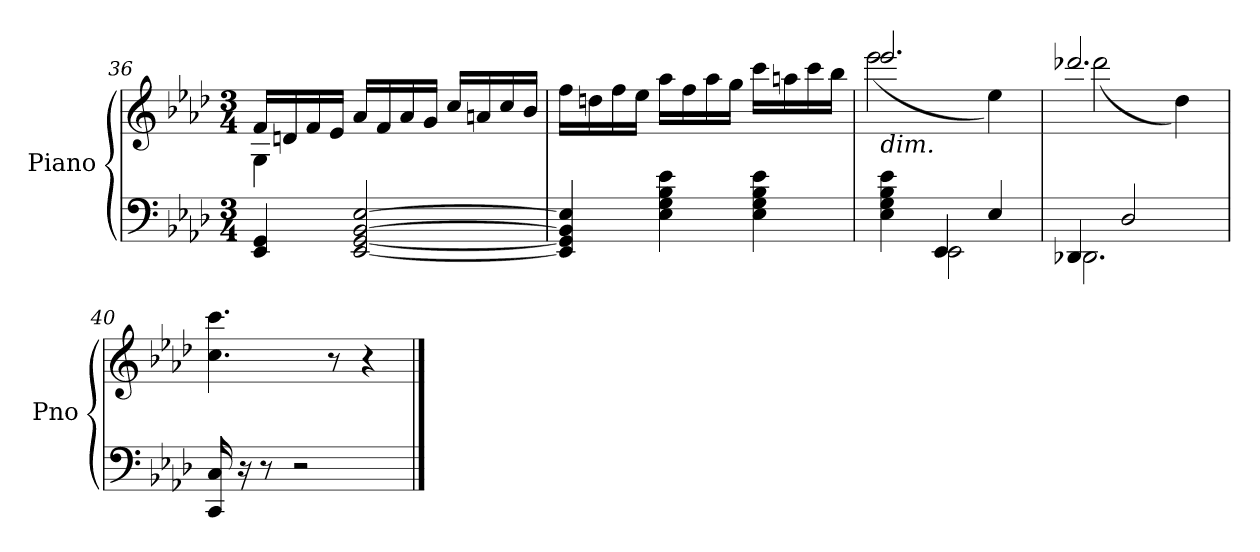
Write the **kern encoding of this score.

**kern	**kern	**dynam
*part1	*part1	*part1
*staff2	*staff1	*staff1/2
*I"Piano	*	*
*I'Pno	*	*
*clefF4	*clefG2	*
*k[b-e-a-d-]	*k[b-e-a-d-]	*
*M3/4	*M3/4	*
=36	=36	=36
*	*^	*
4EE-/ 4GG/	16f/LL	4G\	.
.	16dn/	.	.
.	16f/	.	.
.	16e-/JJ	.	.
[2EE-/ [2GG/ [2BB-/ [2E-/	16a-/LL	2ryy	.
.	16f/	.	.
.	16a-/	.	.
.	16g/JJ	.	.
.	16cc/LL	.	.
.	16an/	.	.
.	16cc/	.	.
.	16b-/JJ	.	.
*	*v	*v	*
!!LO:PB:g=z
=37	=37	=37
4EE-/] 4GG/] 4BB-/] 4E-/]	16ff\LL	.
.	16ddn\	.
.	16ff\	.
.	16ee-\JJ	.
4E-\ 4G\ 4B-\ 4e-\	16aa-\LL	.
.	16ff\	.
.	16aa-\	.
.	16gg\JJ	.
4E-\ 4G\ 4B-\ 4e-\	16ccc\LL	.
.	16aan\	.
.	16ccc\	.
.	16bb-\JJ	.
=38	=38	=38
*^	*^	*
!	!	!LO:TX:b:i:t=dim.	!	!
4E-\ 4G\ 4B-\ 4e-\	4ryy	2.eee-/	(<2eee-\	.
4EE-/	2EE-\	.	.	.
4E-/	.	.	4ee-\)	.
=39	=39	=39	=39	=39
4DD-X/	2.DD-\	2.ddd-X/	(<2ddd-\	.
2D-/	.	.	.	.
!	!	!	!	!LO:DY:b
.	.	.	4dd-\)	other-dynamics
*v	*v	*	*	*
*	*v	*v	*
=40	=40	=40
16CC/ 16C/	4.cc\ 4.ccc\	.
16r	.	.
8r	.	.
2r	.	.
.	8r	.
.	4r	.
==	==	==
*-	*-	*-
